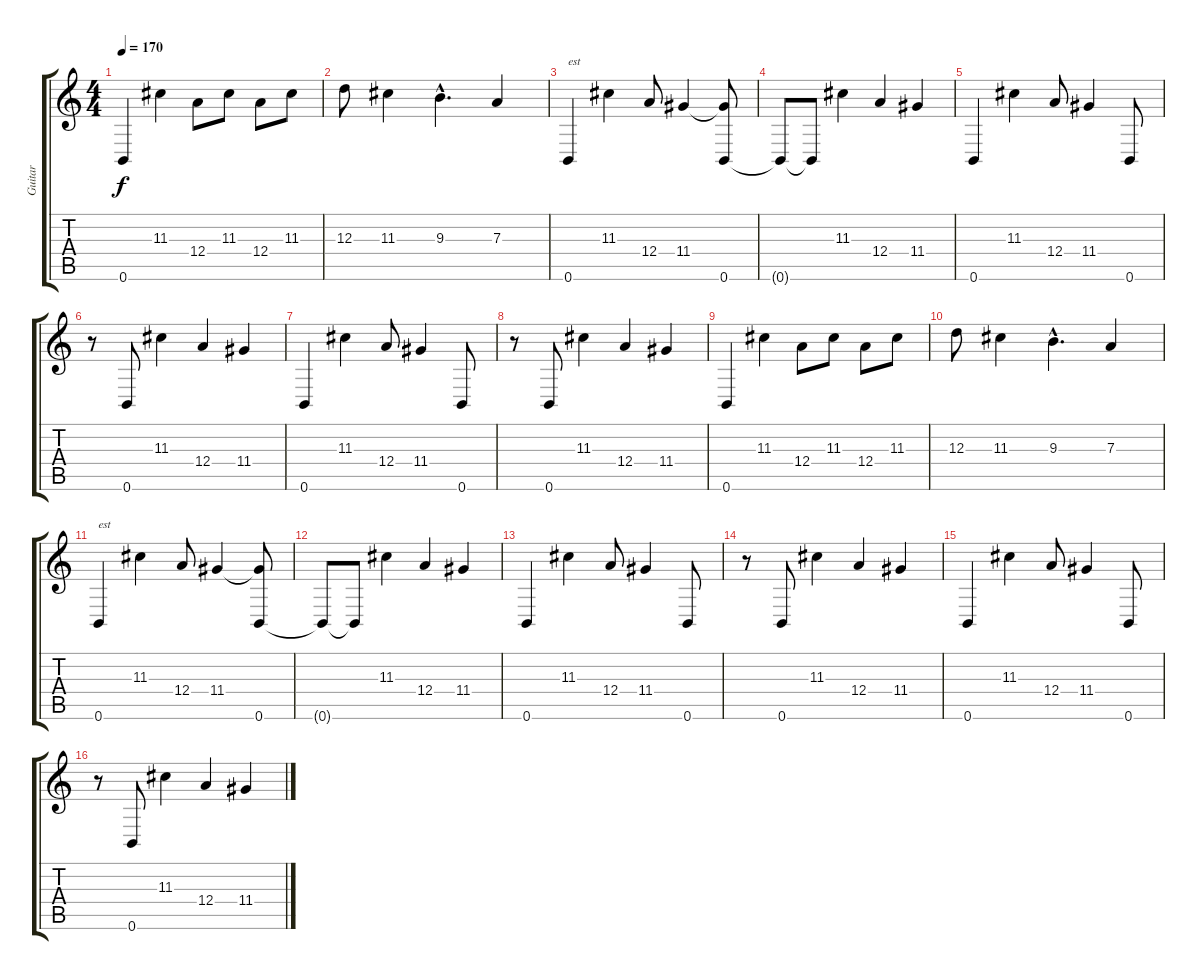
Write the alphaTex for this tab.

\track ("Guitar" "Guitar") {instrument distortionguitar}
\staff {score tabs}
\tuning (B3 Gb3 D3 A2 E2 B1) {hide}
\ts (4 4)
\tempo 170
\clef g2
\ks c
0.6.4{dy f} 11.3.4 12.4.8 11.3.8 12.4.8 11.3.8 |
12.3.8 11.3.4 9.3{hac}.4{d} 7.3.4 |
0.6.4{txt "est"} 11.3.4 12.4.8 11.4.4 (11.4{t} 0.6).8 |
0.6{t}.8 0.6{t}.8 11.3.4 12.4.4 11.4.4 |
0.6.4 11.3.4 12.4.8 11.4.4 0.6.8 |
r.8 0.6.8 11.3.4 12.4.4 11.4.4 |
0.6.4 11.3.4 12.4.8 11.4.4 0.6.8 |
r.8 0.6.8 11.3.4 12.4.4 11.4.4 |
0.6.4 11.3.4 12.4.8 11.3.8 12.4.8 11.3.8 |
12.3.8 11.3.4 9.3{hac}.4{d} 7.3.4 |
0.6.4{txt "est"} 11.3.4 12.4.8 11.4.4 (11.4{t} 0.6).8 |
0.6{t}.8 0.6{t}.8 11.3.4 12.4.4 11.4.4 |
0.6.4 11.3.4 12.4.8 11.4.4 0.6.8 |
r.8 0.6.8 11.3.4 12.4.4 11.4.4 |
0.6.4 11.3.4 12.4.8 11.4.4 0.6.8 |
r.8 0.6.8 11.3.4 12.4.4 11.4.4
